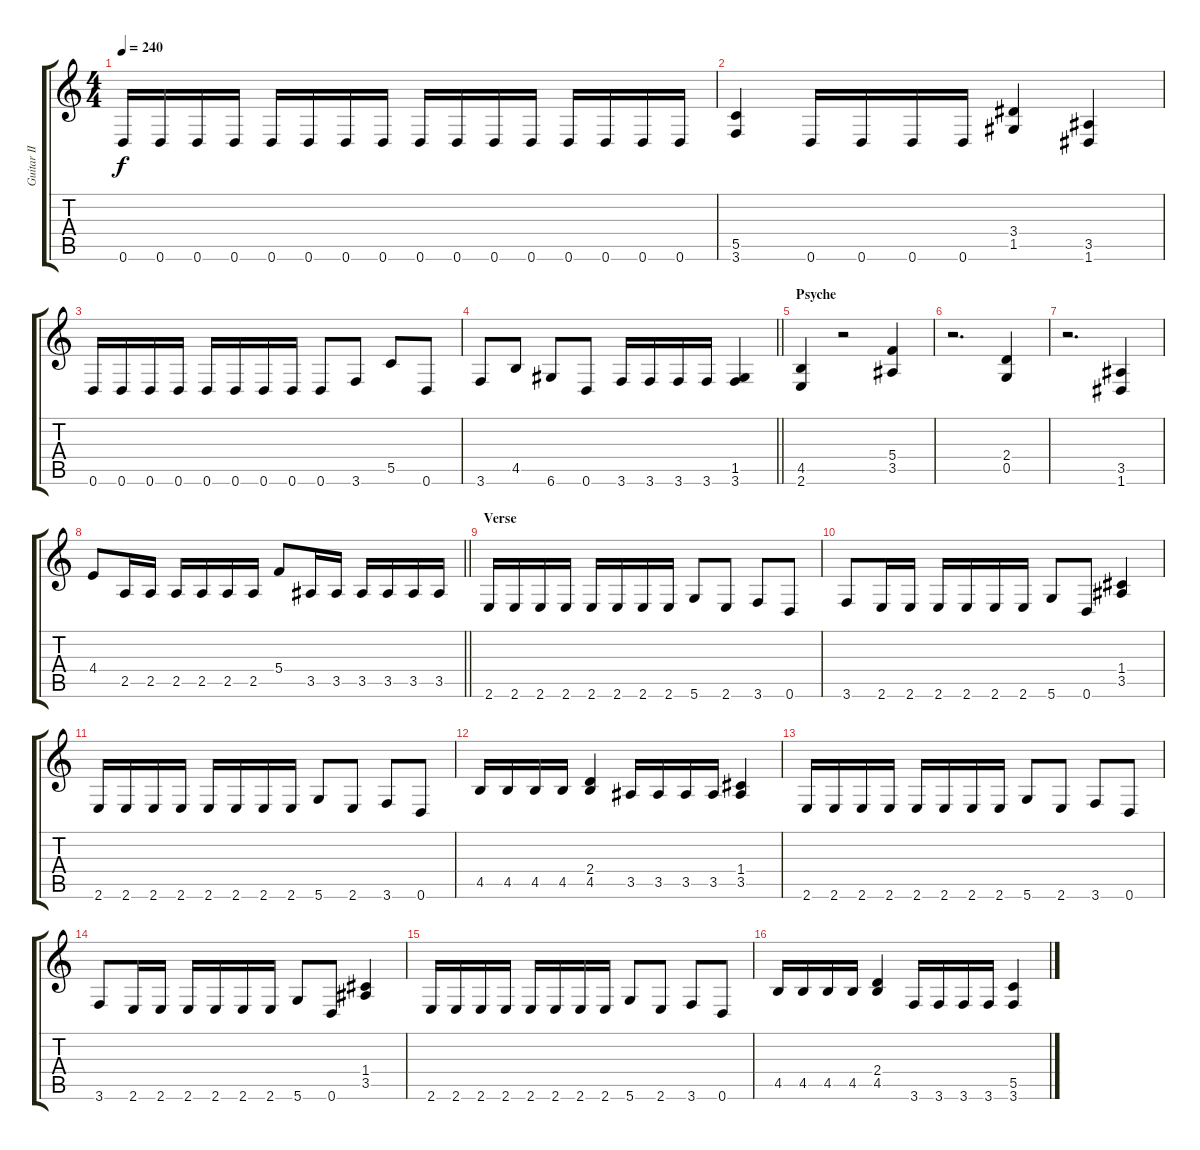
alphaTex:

\track ("Guitar II" "Guitar II") {instrument distortionguitar}
\staff {score tabs}
\tuning (D4 A3 F3 C3 G2 D2) {hide}
\ts (4 4)
\tempo 240
\clef g2
\ks c
0.6.16{dy f} 0.6.16 0.6.16 0.6.16 0.6.16 0.6.16 0.6.16 0.6.16 0.6.16 0.6.16 0.6.16 0.6.16 0.6.16 0.6.16 0.6.16 0.6.16 |
(5.5 3.6).4 0.6.16 0.6.16 0.6.16 0.6.16 (3.4 1.5).4 (3.5 1.6).4 |
0.6.16 0.6.16 0.6.16 0.6.16 0.6.16 0.6.16 0.6.16 0.6.16 0.6.8 3.6.8 5.5.8 0.6.8 |
\barLineRight lightlight
3.6.8 4.5.8 6.6.8 0.6.8 3.6.16 3.6.16 3.6.16 3.6.16 (1.5 3.6).4 |
\section ("" "Psyche")
(4.5 2.6).4 r.2 (5.4 3.5).4 |
r.2{d} (2.4 0.5).4 |
r.2{d} (3.5 1.6).4 |
\barLineRight lightlight
4.4.8 2.5.16 2.5.16 2.5.16 2.5.16 2.5.16 2.5.16 5.4.8 3.5.16 3.5.16 3.5.16 3.5.16 3.5.16 3.5.16 |
\section ("" "Verse")
2.6.16 2.6.16 2.6.16 2.6.16 2.6.16 2.6.16 2.6.16 2.6.16 5.6.8 2.6.8 3.6.8 0.6.8 |
3.6.8 2.6.16 2.6.16 2.6.16 2.6.16 2.6.16 2.6.16 5.6.8 0.6.8 (1.4 3.5).4 |
2.6.16 2.6.16 2.6.16 2.6.16 2.6.16 2.6.16 2.6.16 2.6.16 5.6.8 2.6.8 3.6.8 0.6.8 |
4.5.16 4.5.16 4.5.16 4.5.16 (2.4 4.5).4 3.5.16 3.5.16 3.5.16 3.5.16 (1.4 3.5).4 |
2.6.16 2.6.16 2.6.16 2.6.16 2.6.16 2.6.16 2.6.16 2.6.16 5.6.8 2.6.8 3.6.8 0.6.8 |
3.6.8 2.6.16 2.6.16 2.6.16 2.6.16 2.6.16 2.6.16 5.6.8 0.6.8 (1.4 3.5).4 |
2.6.16 2.6.16 2.6.16 2.6.16 2.6.16 2.6.16 2.6.16 2.6.16 5.6.8 2.6.8 3.6.8 0.6.8 |
4.5.16 4.5.16 4.5.16 4.5.16 (2.4 4.5).4 3.6.16 3.6.16 3.6.16 3.6.16 (5.5 3.6).4
